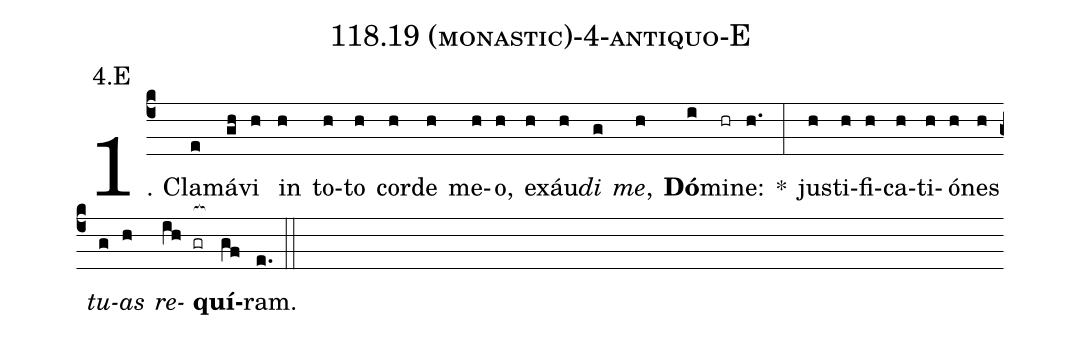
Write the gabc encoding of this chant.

name: 118.19 (monastic)-4-antiquo-E;
annotation: 4.E;
%%
(c4)1. Cla(e)má(gh)vi(h) in(h) to(h)to(h) cor(h)de(h) me(h)o,(h) ex(h)áu(h)<i>di</i>(g) <i>me</i>,(h) <b>Dó</b>(i)mi(hr)ne:(h.) *(:) jus(h)ti(h)fi(h)ca(h)ti(h)ó(h)nes(h) <i>tu</i>(g)<i>as</i>(h) <i>re</i>(ih gr[ocb:1{])<b>quí</b>(gf[ocb:0}])ram.(e.) (::)
